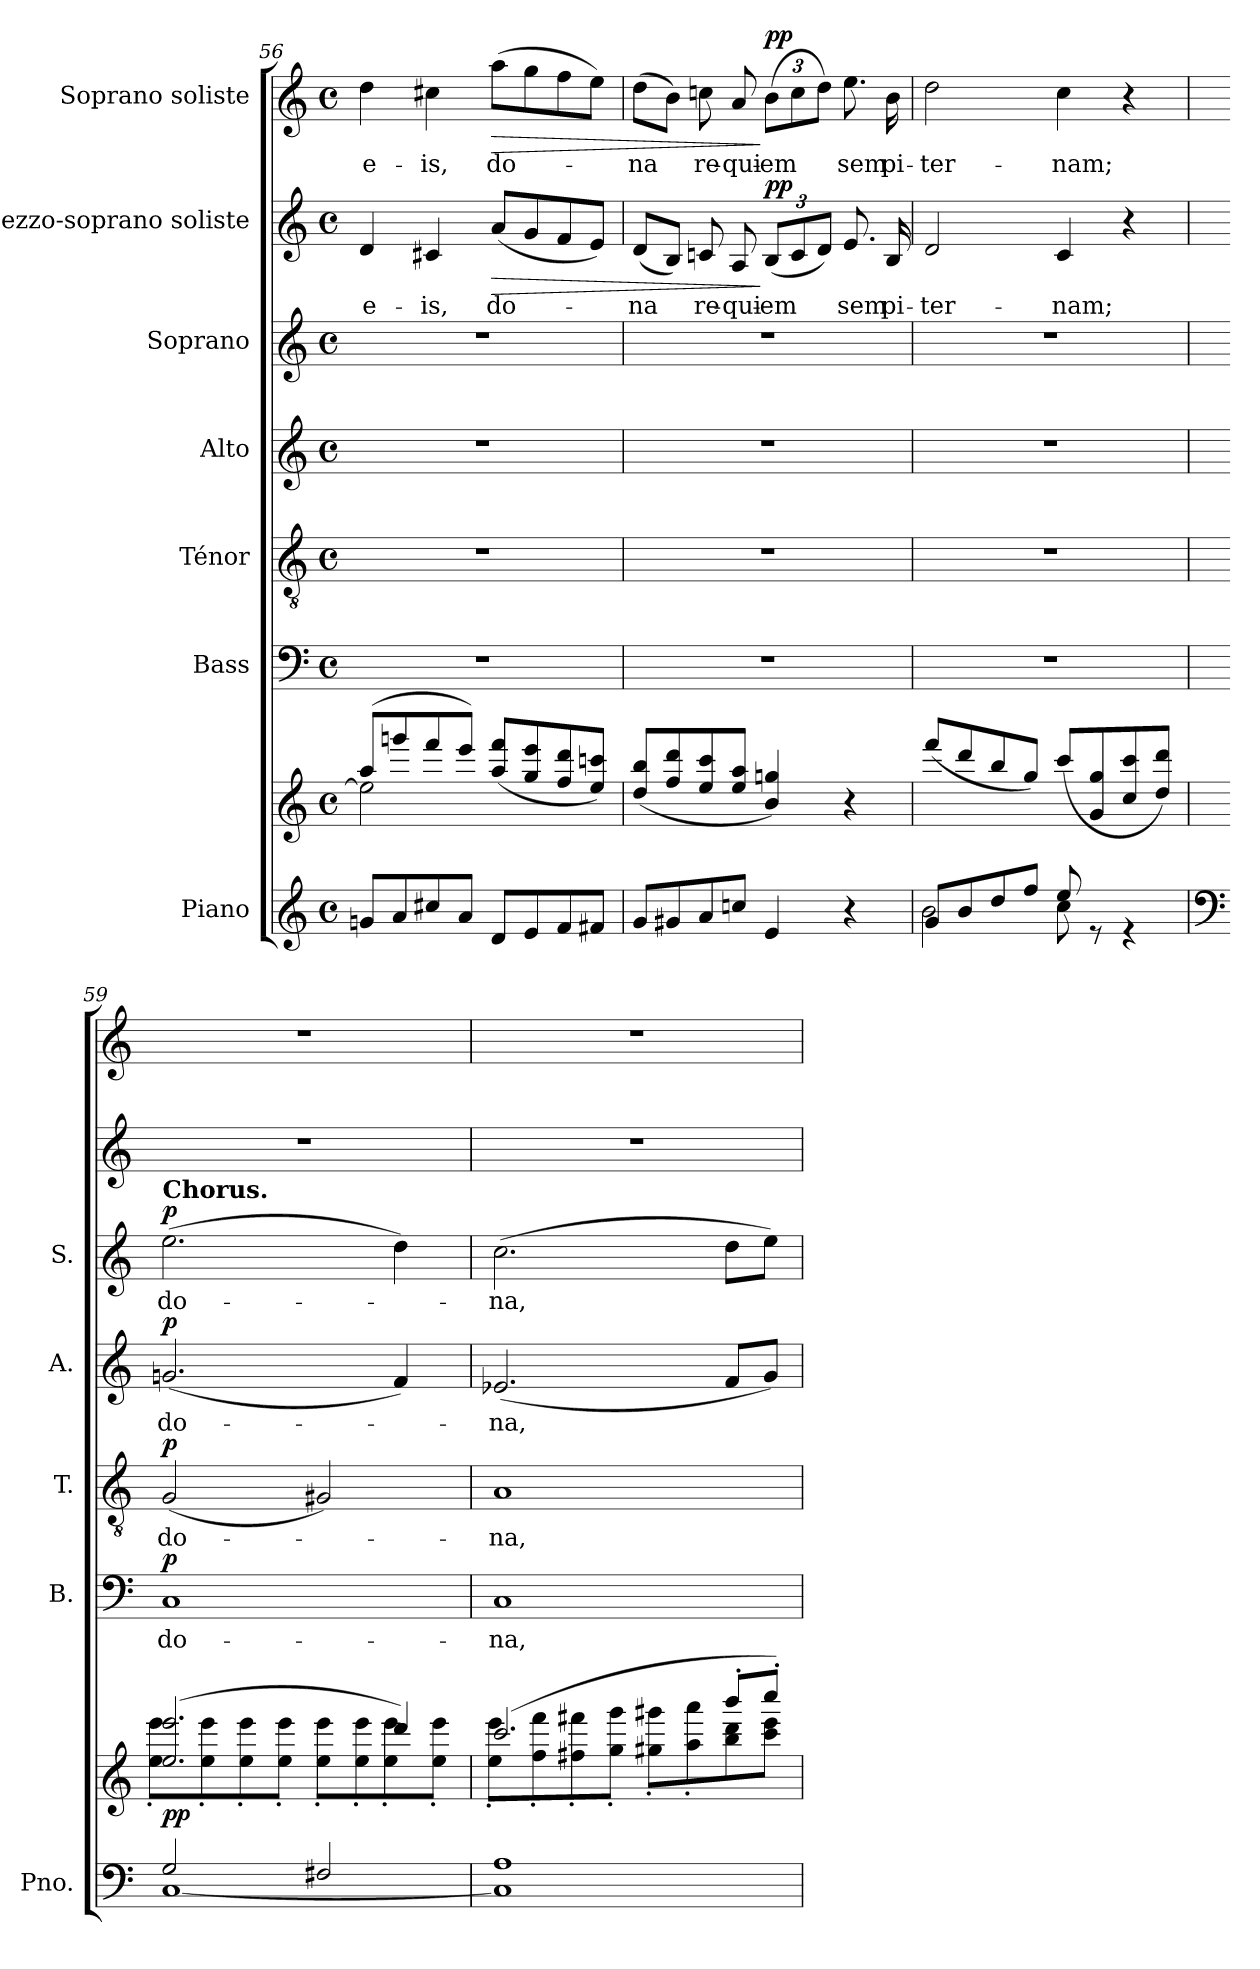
**kern	**kern	**dynam	**kern	**text	**dynam	**kern	**text	**dynam	**kern	**text	**dynam	**kern	**text	**dynam	**kern	**text	**dynam	**kern	**text	**dynam
*part7	*part7	*part7	*part6	*part6	*part6	*part5	*part5	*part5	*part4	*part4	*part4	*part3	*part3	*part3	*part2	*part2	*part2	*part1	*part1	*part1
*staff8	*staff7	*staff7/8	*staff6	*staff6	*staff6	*staff5	*staff5	*staff5	*staff4	*staff4	*staff4	*staff3	*staff3	*staff3	*staff2	*staff2	*staff2	*staff1	*staff1	*staff1
*I"Piano	*	*	*I"Bass	*	*	*I"Ténor	*	*	*I"Alto	*	*	*I"Soprano	*	*	*I"Mezzo-soprano soliste	*	*	*I"Soprano soliste	*	*
*I'Pno.	*	*	*I'B.	*	*	*I'T.	*	*	*I'A.	*	*	*I'S.	*	*	*	*	*	*	*	*
*clefG2	*clefG2	*	*clefF4	*	*	*clefGv2	*	*	*clefG2	*	*	*clefG2	*	*	*clefG2	*	*	*clefG2	*	*
*	*	*	*	*	*	*	*	*	*ITrd2c3	*	*	*	*	*	*	*	*	*	*	*
*k[]	*k[]	*	*k[]	*	*	*k[]	*	*	*k[f#c#g#]	*	*	*k[]	*	*	*k[]	*	*	*k[]	*	*
*M4/4	*M4/4	*	*M4/4	*	*	*M4/4	*	*	*M4/4	*	*	*M4/4	*	*	*M4/4	*	*	*M4/4	*	*
*met(c)	*met(c)	*	*met(c)	*	*	*met(c)	*	*	*met(c)	*	*	*met(c)	*	*	*met(c)	*	*	*met(c)	*	*
=56	=56	=56	=56	=56	=56	=56	=56	=56	=56	=56	=56	=56	=56	=56	=56	=56	=56	=56	=56	=56
*	*^	*	*	*	*	*	*	*	*	*	*	*	*	*	*	*	*	*	*	*
8gn/L	(8aa/L	2ee\]	.	1r	.	.	1r	.	.	1r	.	.	1r	.	.	4d/	e-	.	4dd\	e-	.
8a/	8gggn/	.	.	.	.	.	.	.	.	.	.	.	.	.	.	.	.	.	.	.	.
8cc#X/	8fff/	.	.	.	.	.	.	.	.	.	.	.	.	.	.	4c#X/	-is,	.	4cc#X\	-is,	.
8a/J	8eee/J)	.	.	.	.	.	.	.	.	.	.	.	.	.	.	.	.	.	.	.	.
!	!	!	!	!	!	!	!	!	!	!	!	!	!	!	!	!	!	!LO:HP:b	!	!	!LO:HP:b
8d/L	(8aa/ 8fff/L	2ryy	.	.	.	.	.	.	.	.	.	.	.	.	.	(8a/L	-do-	>	(8aa\L	-do-	>
8e/	8gg/ 8eee/	.	.	.	.	.	.	.	.	.	.	.	.	.	.	8g/	.	.	8gg\	.	.
8f/	8ff/ 8ddd/	.	.	.	.	.	.	.	.	.	.	.	.	.	.	8f/	.	.	8ff\	.	.
8f#X/J	8ee/ 8cccn/J)	.	.	.	.	.	.	.	.	.	.	.	.	.	.	8e/J)	.	.	8ee\J)	.	.
*	*v	*v	*	*	*	*	*	*	*	*	*	*	*	*	*	*	*	*	*	*	*
=57	=57	=57	=57	=57	=57	=57	=57	=57	=57	=57	=57	=57	=57	=57	=57	=57	=57	=57	=57	=57
8g/L	(>8dd/ 8bb/L	.	1r	.	.	1r	.	.	1r	.	.	1r	.	.	(>8d/L	-na	.	(8dd\L	-na	.
8g#X/	8ff/ 8ddd/	.	.	.	.	.	.	.	.	.	.	.	.	.	8B/J)	.	.	8b\J)	.	.
8a/	8ee/ 8ccc/	.	.	.	.	.	.	.	.	.	.	.	.	.	8cn/	re-	.	8ccn\	re-	.
8ccn/J	8ee/ 8aa/J	.	.	.	.	.	.	.	.	.	.	.	.	.	8A/	-qui-	.	8a/	-qui-	.
*	*	*	*	*	*	*	*	*	*	*	*	*	*	*	*Xbrackettup	*	*	*Xbrackettup	*	*
!	!	!	!	!	!	!	!	!	!	!	!	!	!	!	!	!	!LO:DY:n=1:a	!	!	!LO:DY:n=1:a
4e/	4b/ 4ggn/)	.	.	.	.	.	.	.	.	.	.	.	.	.	(>12B/L	-em	] pp	(12b\L	-em	] pp
.	.	.	.	.	.	.	.	.	.	.	.	.	.	.	12c/	.	.	12cc\	.	.
.	.	.	.	.	.	.	.	.	.	.	.	.	.	.	12d/J)	.	.	12dd\J)	.	.
4r	4r	.	.	.	.	.	.	.	.	.	.	.	.	.	8.e/	sem-	.	8.ee\	sem-	.
.	.	.	.	.	.	.	.	.	.	.	.	.	.	.	16B/	-pi-	.	16b\	-pi-	.
=58	=58	=58	=58	=58	=58	=58	=58	=58	=58	=58	=58	=58	=58	=58	=58	=58	=58	=58	=58	=58
*^	*	*	*	*	*	*	*	*	*	*	*	*	*	*	*	*	*	*	*	*
8g/L	2b\	(>8fff/L	.	1r	.	.	1r	.	.	1r	.	.	1r	.	.	2d/	-ter-	.	2dd\	-ter-	.
8b/	.	8ddd/	.	.	.	.	.	.	.	.	.	.	.	.	.	.	.	.	.	.	.
8dd/	.	8bb/	.	.	.	.	.	.	.	.	.	.	.	.	.	.	.	.	.	.	.
8ff/J	.	8gg/J)	.	.	.	.	.	.	.	.	.	.	.	.	.	.	.	.	.	.	.
8ee/	8cc\	(>8ccc/L	.	.	.	.	.	.	.	.	.	.	.	.	.	4c/	-nam;	.	4cc\	-nam;	.
8re	4.ryy	8g/ 8gg/	.	.	.	.	.	.	.	.	.	.	.	.	.	.	.	.	.	.	.
4re	.	8cc/ 8ccc/	.	.	.	.	.	.	.	.	.	.	.	.	.	4r	.	.	4r	.	.
.	.	8dd/ 8ddd/J)	.	.	.	.	.	.	.	.	.	.	.	.	.	.	.	.	.	.	.
!!LO:PB:g=z
=59	=59	=59	=59	=59	=59	=59	=59	=59	=59	=59	=59	=59	=59	=59	=59	=59	=59	=59	=59	=59	=59
*clefF4	*	*	*	*	*	*	*	*	*	*	*	*	*	*	*	*	*	*	*	*	*
*	*	*^	*	*	*	*	*	*	*	*	*	*	*	*	*	*	*	*	*	*	*
!	!	!	!	!	!	!	!	!	!	!	!	!	!	!LO:TX:a:B:t=Chorus.	!	!	!	!	!	!	!	!
!	!	!	!	!LO:DY:b	!	!	!LO:DY:a	!	!	!LO:DY:a	!	!	!LO:DY:a	!	!	!LO:DY:a	!	!	!	!	!	!
2G/	[1C	(2.ee/ 2.eee/	8ee\' 8eee\'L	pp	1C	do-	p	(>2G/	do-	p	(>2.eni/	do-	p	(2.ee\	do-	p	1r	.	.	1r	.	.
.	.	.	8ee\' 8eee\'	.	.	.	.	.	.	.	.	.	.	.	.	.	.	.	.	.	.	.
.	.	.	8ee\' 8eee\'	.	.	.	.	.	.	.	.	.	.	.	.	.	.	.	.	.	.	.
.	.	.	8ee\' 8eee\'J	.	.	.	.	.	.	.	.	.	.	.	.	.	.	.	.	.	.	.
2F#X/	.	.	8ee\' 8eee\'L	.	.	.	.	2G#X/)	.	.	.	.	.	.	.	.	.	.	.	.	.	.
.	.	.	8ee\' 8eee\'	.	.	.	.	.	.	.	.	.	.	.	.	.	.	.	.	.	.	.
.	.	4ddd/)	8ee\' 8eee\'	.	.	.	.	.	.	.	4di/)	.	.	4dd\)	.	.	.	.	.	.	.	.
.	.	.	8ee\' 8eee\'J	.	.	.	.	.	.	.	.	.	.	.	.	.	.	.	.	.	.	.
=60	=60	=60	=60	=60	=60	=60	=60	=60	=60	=60	=60	=60	=60	=60	=60	=60	=60	=60	=60	=60	=60	=60
1A	1C]	(2.ccc/	8ee\' 8eee\'L	.	1C	-na,-	.	1A	-na,-	.	(>2.cni/	-na,	.	(2.cc\	-na,	.	1r	.	.	1r	.	.
.	.	.	8ff\' 8fff\'	.	.	.	.	.	.	.	.	.	.	.	.	.	.	.	.	.	.	.
.	.	.	8ff#X\' 8fff#X\'	.	.	.	.	.	.	.	.	.	.	.	.	.	.	.	.	.	.	.
.	.	.	8gg\' 8ggg\'J	.	.	.	.	.	.	.	.	.	.	.	.	.	.	.	.	.	.	.
.	.	.	8gg#X\' 8ggg#X\'L	.	.	.	.	.	.	.	.	.	.	.	.	.	.	.	.	.	.	.
.	.	.	8aa\' 8aaa\'	.	.	.	.	.	.	.	.	.	.	.	.	.	.	.	.	.	.	.
.	.	8bbb'/L	8bb\ 8ddd\	.	.	.	.	.	.	.	8di/L	.	.	8dd\L	.	.	.	.	.	.	.	.
.	.	8cccc'/J)	8ccc\ 8eee\J	.	.	.	.	.	.	.	8ei/J)	.	.	8ee\J)	.	.	.	.	.	.	.	.
*v	*v	*	*	*	*	*	*	*	*	*	*	*	*	*	*	*	*	*	*	*	*	*
*	*v	*v	*	*	*	*	*	*	*	*	*	*	*	*	*	*	*	*	*	*	*
=	=	=	=	=	=	=	=	=	=	=	=	=	=	=	=	=	=	=	=	=
*-	*-	*-	*-	*-	*-	*-	*-	*-	*-	*-	*-	*-	*-	*-	*-	*-	*-	*-	*-	*-
